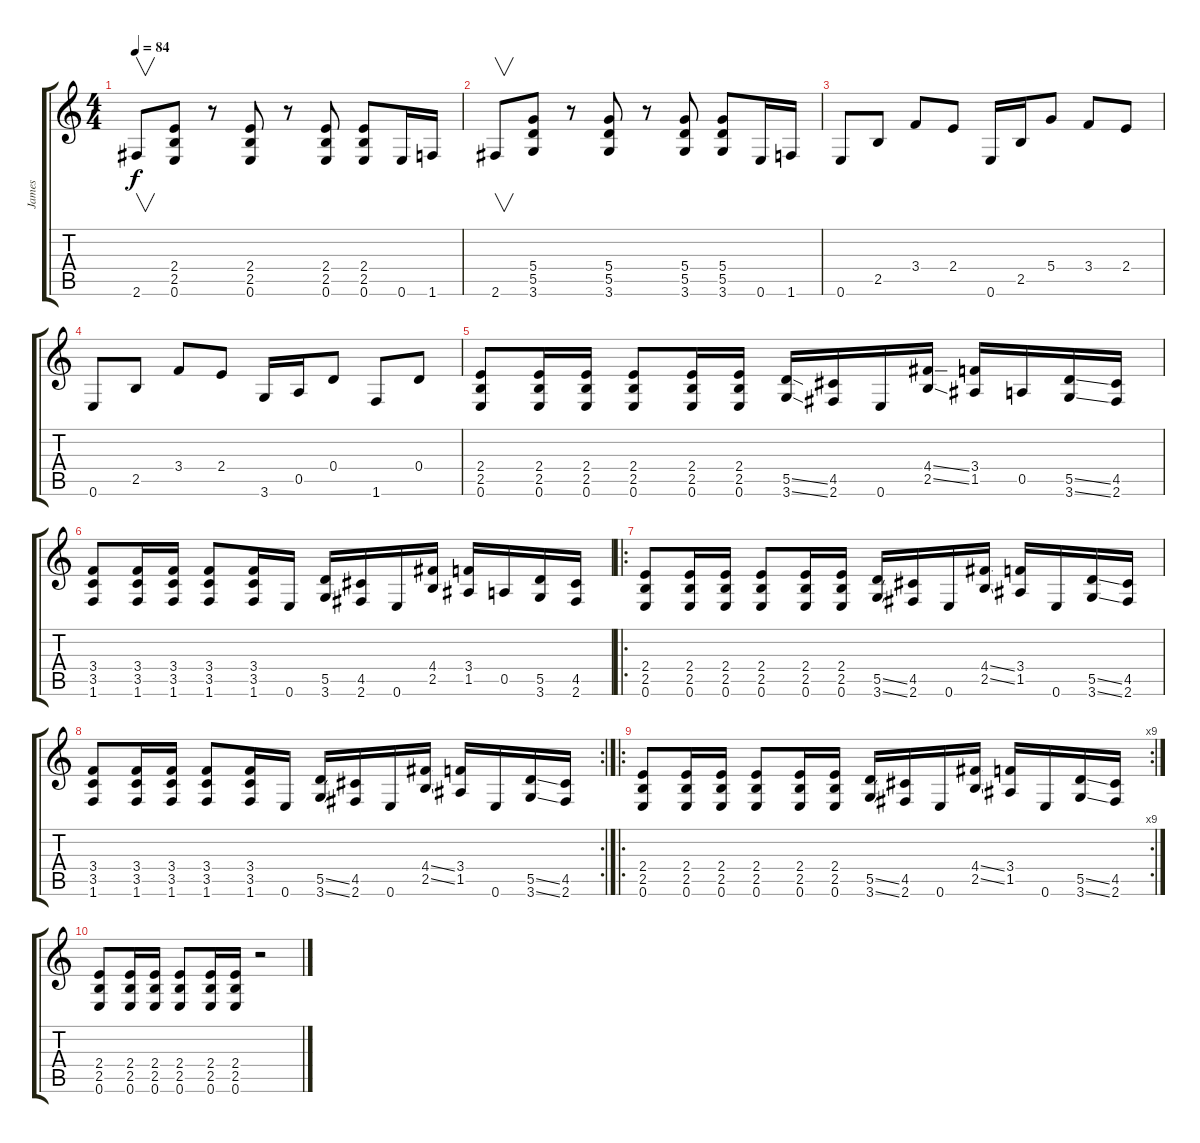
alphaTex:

\track ("James" "James") {instrument distortionguitar}
\staff {score tabs}
\tuning (E4 B3 G3 D3 A2 E2) {hide}
\ts (4 4)
\tempo 84
\clef g2
\ks c
2.6.8{v dy f} (2.4 2.5 0.6).8 r.8 (2.4 2.5 0.6).8 r.8 (2.4 2.5 0.6).8 (2.4 2.5 0.6).8 0.6.16 1.6.16 |
2.6.8{v} (5.4 5.5 3.6).8 r.8 (5.4 5.5 3.6).8 r.8 (5.4 5.5 3.6).8 (5.4 5.5 3.6).8 0.6.16 1.6.16 |
0.6.8 2.5.8 3.4.8 2.4.8 0.6.16 2.5.16 5.4.8 3.4.8 2.4.8 |
0.6.8 2.5.8 3.4.8 2.4.8 3.6.16 0.5.16 0.4.8 1.6.8 0.4.8 |
(2.4 2.5 0.6).8 (2.4 2.5 0.6).16 (2.4 2.5 0.6).16 (2.4 2.5 0.6).8 (2.4 2.5 0.6).16 (2.4 2.5 0.6).16 (5.5{ss} 3.6{ss}).16 (4.5 2.6).16 0.6.16 (4.4{ss} 2.5{ss}).16 (3.4 1.5).16 0.5.16 (5.5{ss} 3.6{ss}).16 (4.5 2.6).16 |
(3.4 3.5 1.6).8 (3.4 3.5 1.6).16 (3.4 3.5 1.6).16 (3.4 3.5 1.6).8 (3.4 3.5 1.6).16 0.6.16 (5.5 3.6).16 (4.5 2.6).16 0.6.16 (4.4 2.5).16 (3.4 1.5).16 0.5.16 (5.5 3.6).16 (4.5 2.6).16 |
\ro
(2.4 2.5 0.6).8 (2.4 2.5 0.6).16 (2.4 2.5 0.6).16 (2.4 2.5 0.6).8 (2.4 2.5 0.6).16 (2.4 2.5 0.6).16 (5.5{ss} 3.6{ss}).16 (4.5 2.6).16 0.6.16 (4.4{ss} 2.5{ss}).16 (3.4 1.5).16 0.6.16 (5.5{ss} 3.6{ss}).16 (4.5 2.6).16 |
\rc 2
(3.4 3.5 1.6).8 (3.4 3.5 1.6).16 (3.4 3.5 1.6).16 (3.4 3.5 1.6).8 (3.4 3.5 1.6).16 0.6.16 (5.5{ss} 3.6{ss}).16 (4.5 2.6).16 0.6.16 (4.4{ss} 2.5{ss}).16 (3.4 1.5).16 0.6.16 (5.5{ss} 3.6{ss}).16 (4.5 2.6).16 |
\ro
\rc 9
(2.4 2.5 0.6).8 (2.4 2.5 0.6).16 (2.4 2.5 0.6).16 (2.4 2.5 0.6).8 (2.4 2.5 0.6).16 (2.4 2.5 0.6).16 (5.5{ss} 3.6{ss}).16 (4.5 2.6).16 0.6.16 (4.4{ss} 2.5{ss}).16 (3.4 1.5).16 0.6.16 (5.5{ss} 3.6{ss}).16 (4.5 2.6).16 |
(2.4 2.5 0.6).8 (2.4 2.5 0.6).16 (2.4 2.5 0.6).16 (2.4 2.5 0.6).8 (2.4 2.5 0.6).16 (2.4 2.5 0.6).16 r.2
